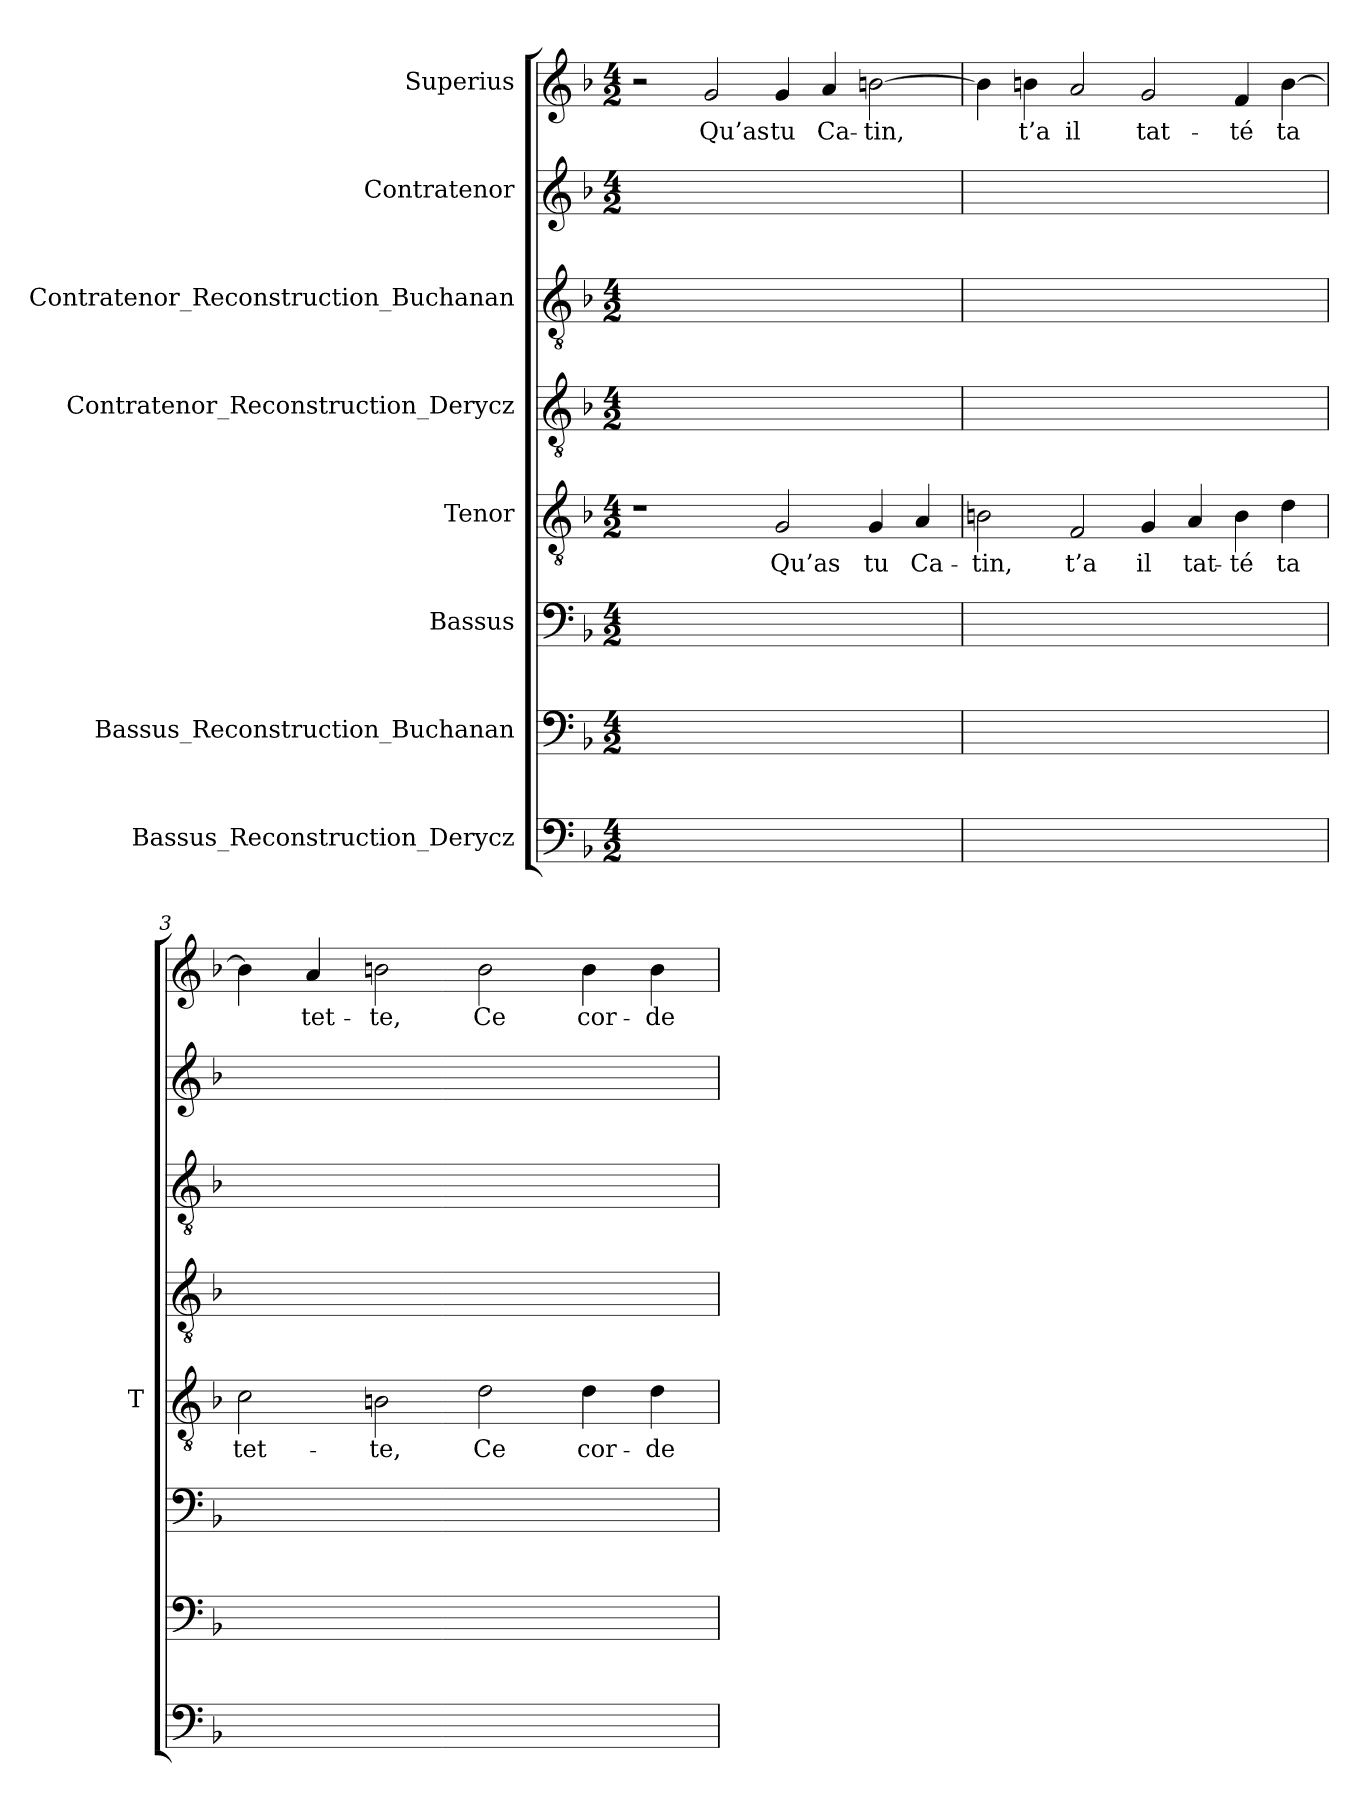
**kern	**kern	**kern	**kern	**text	**kern	**kern	**kern	**kern	**text
*part8	*part7	*part6	*part5	*part5	*part4	*part3	*part2	*part1	*part1
*staff8	*staff7	*staff6	*staff5	*staff5	*staff4	*staff3	*staff2	*staff1	*staff1
*I"Bassus_Reconstruction_Derycz	*I"Bassus_Reconstruction_Buchanan	*I"Bassus	*I"Tenor	*	*I"Contratenor_Reconstruction_Derycz	*I"Contratenor_Reconstruction_Buchanan	*I"Contratenor	*I"Superius	*
*	*	*	*I'T	*	*	*	*	*	*
*clefF4	*clefF4	*clefF4	*clefGv2	*	*clefGv2	*clefGv2	*clefG2	*clefG2	*
*k[b-]	*k[b-]	*k[b-]	*k[b-]	*	*k[b-]	*k[b-]	*k[b-]	*k[b-]	*
*M4/2	*M4/2	*M4/2	*M4/2	*	*M4/2	*M4/2	*M4/2	*M4/2	*
=1	=1	=1	=1	=1	=1	=1	=1	=1	=1
0ryy	0ryy	0ryy	1r	.	0ryy	0ryy	0ryy	2r	.
.	.	.	.	.	.	.	.	2g	-Qu’as
.	.	.	2G	-Qu’as	.	.	.	4g	-tu
.	.	.	.	.	.	.	.	4a	Ca-
.	.	.	4G	-tu	.	.	.	[2b	-tin,
.	.	.	4A	Ca-	.	.	.	.	.
=2	=2	=2	=2	=2	=2	=2	=2	=2	=2
0ryy	0ryy	0ryy	2B	-tin,	0ryy	0ryy	0ryy	4b]	.
.	.	.	.	.	.	.	.	4b	-t’a
.	.	.	2F	-t’a	.	.	.	2a	-il
.	.	.	4G	-il	.	.	.	2g	tat-
.	.	.	4A	tat-	.	.	.	.	.
.	.	.	4B	-té	.	.	.	4f	-té
.	.	.	4d	-ta	.	.	.	[4b	-ta
=3	=3	=3	=3	=3	=3	=3	=3	=3	=3
0ryy	0ryy	0ryy	2c	tet-	0ryy	0ryy	0ryy	4b]	.
.	.	.	.	.	.	.	.	4a	tet-
.	.	.	2B	-te,	.	.	.	2b	-te,
.	.	.	2d	-Ce	.	.	.	2b	-Ce
.	.	.	4d	cor-	.	.	.	4b	cor-
.	.	.	4d	de-	.	.	.	4b	de-
=	=	=	=	=	=	=	=	=	=
*-	*-	*-	*-	*-	*-	*-	*-	*-	*-
